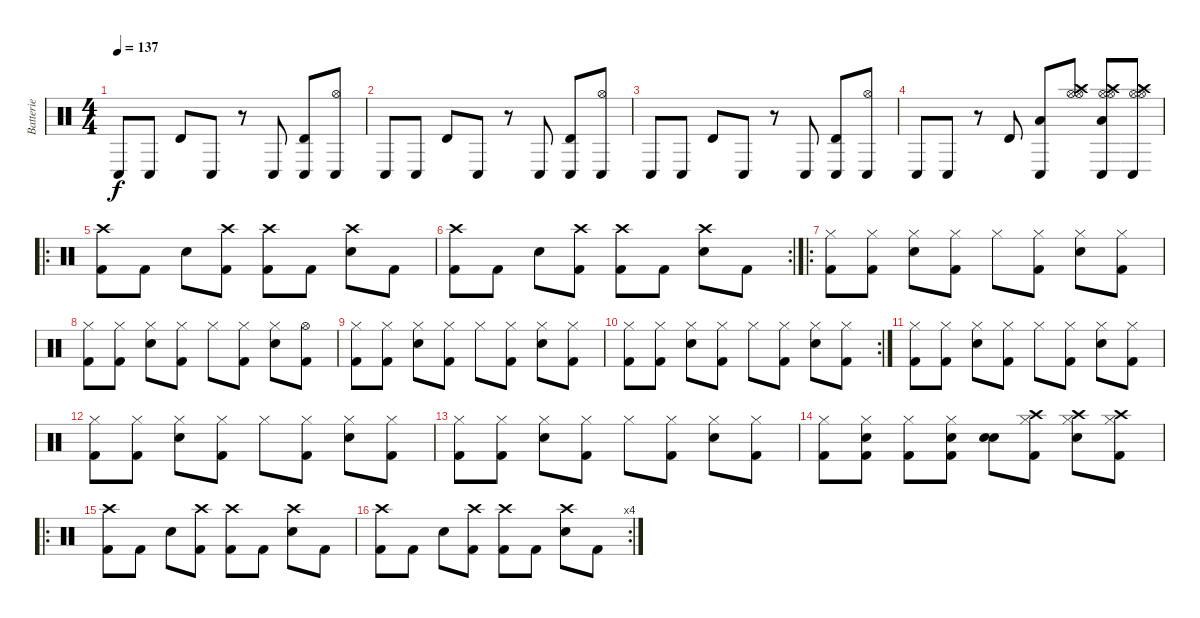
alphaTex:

\track ("Batterie" "Batterie") {instrument percussion}
\staff {score}
\articulation defaults
\ts (4 4)
\tempo 137
\clef neutral
\ks c "Conga low (hit)".8{dy f} "Conga low (hit)".8 "Timbale high (hit)".8 "Conga low (hit)".8
r.8 "Conga low (hit)".8 ("Conga low (hit)" "Timbale high (hit)").8 ("Conga low (hit)" "Hi-Hat (open)").8 |
"Conga low (hit)".8 "Conga low (hit)".8 "Timbale high (hit)".8 "Conga low (hit)".8 r.8 "Conga low (hit)".8 ("Conga low (hit)" "Timbale high (hit)").8 ("Conga low (hit)" "Hi-Hat (open)").8 |
"Conga low (hit)".8 "Conga low (hit)".8 "Timbale high (hit)".8 "Conga low (hit)".8 r.8 "Conga low (hit)".8 ("Conga low (hit)" "Timbale high (hit)").8 ("Conga low (hit)" "Hi-Hat (open)").8 |
"Conga low (hit)".8 "Conga low (hit)".8 r.8 "Timbale high (hit)".8 ("Conga low (hit)" "Low Tom (hit)").8 ("Hi-Hat (open)" "Crash high (hit)" "Hi-Hat (open)").8 ("Conga low (hit)" "Low Tom (hit)" "Crash high (hit)" "Hi-Hat (open)" "Hi-Hat (open)").8 ("Conga low (hit)" "Crash high (hit)" "Hi-Hat (open)" "Hi-Hat (open)").8 |
\ro
("Kick (hit) 2" "Crash high (hit)").8 "Kick (hit) 2".8 "Snare (hit) 2".8 ("Kick (hit) 2" "Crash high (hit)").8 ("Kick (hit) 2" "Crash high (hit)").8 "Kick (hit) 2".8 ("Snare (hit) 2" "Crash high (hit)").8 "Kick (hit) 2".8 |
\rc 2
("Kick (hit) 2" "Crash high (hit)").8 "Kick (hit) 2".8 "Snare (hit) 2".8 ("Kick (hit) 2" "Crash high (hit)").8 ("Kick (hit) 2" "Crash high (hit)").8 "Kick (hit) 2".8 ("Snare (hit) 2" "Crash high (hit)").8 "Kick (hit) 2".8 |
\ro
("Kick (hit) 2" "Hi-Hat (closed)").8 ("Kick (hit) 2" "Hi-Hat (closed)").8 ("Snare (hit) 2" "Hi-Hat (closed)").8 ("Kick (hit) 2" "Hi-Hat (closed)").8 "Hi-Hat (closed)".8 ("Kick (hit) 2" "Hi-Hat (closed)").8 ("Snare (hit) 2" "Hi-Hat (closed)").8 ("Kick (hit) 2" "Hi-Hat (closed)").8 |
("Kick (hit) 2" "Hi-Hat (closed)").8 ("Kick (hit) 2" "Hi-Hat (closed)").8 ("Snare (hit) 2" "Hi-Hat (closed)").8 ("Kick (hit) 2" "Hi-Hat (closed)").8 "Hi-Hat (closed)".8 ("Kick (hit) 2" "Hi-Hat (closed)").8 ("Snare (hit) 2" "Hi-Hat (closed)").8 ("Kick (hit) 2" "Hi-Hat (open)").8 |
("Kick (hit) 2" "Hi-Hat (closed)").8 ("Kick (hit) 2" "Hi-Hat (closed)").8 ("Snare (hit) 2" "Hi-Hat (closed)").8 ("Kick (hit) 2" "Hi-Hat (closed)").8 "Hi-Hat (closed)".8 ("Kick (hit) 2" "Hi-Hat (closed)").8 ("Snare (hit) 2" "Hi-Hat (closed)").8 ("Kick (hit) 2" "Hi-Hat (closed)").8 |
\rc 2
("Kick (hit) 2" "Hi-Hat (closed)").8 ("Kick (hit) 2" "Hi-Hat (closed)").8 ("Snare (hit) 2" "Hi-Hat (closed)").8 ("Kick (hit) 2" "Hi-Hat (closed)").8 "Hi-Hat (closed)".8 ("Kick (hit) 2" "Hi-Hat (closed)").8 ("Snare (hit) 2" "Hi-Hat (closed)").8 ("Kick (hit) 2" "Hi-Hat (closed)").8 |
("Kick (hit) 2" "Hi-Hat (closed)").8 ("Kick (hit) 2" "Hi-Hat (closed)").8 ("Snare (hit) 2" "Hi-Hat (closed)").8 ("Kick (hit) 2" "Hi-Hat (closed)").8 "Hi-Hat (closed)".8 ("Kick (hit) 2" "Hi-Hat (closed)").8 ("Snare (hit) 2" "Hi-Hat (closed)").8 ("Kick (hit) 2" "Hi-Hat (closed)").8 |
("Kick (hit) 2" "Hi-Hat (closed)").8 ("Kick (hit) 2" "Hi-Hat (closed)").8 ("Snare (hit) 2" "Hi-Hat (closed)").8 ("Kick (hit) 2" "Hi-Hat (closed)").8 "Hi-Hat (closed)".8 ("Kick (hit) 2" "Hi-Hat (closed)").8 ("Snare (hit) 2" "Hi-Hat (closed)").8 ("Kick (hit) 2" "Hi-Hat (closed)").8 |
("Kick (hit) 2" "Hi-Hat (closed)").8 ("Kick (hit) 2" "Hi-Hat (closed)").8 ("Snare (hit) 2" "Hi-Hat (closed)").8 ("Kick (hit) 2" "Hi-Hat (closed)").8 "Hi-Hat (closed)".8 ("Kick (hit) 2" "Hi-Hat (closed)").8 ("Snare (hit) 2" "Hi-Hat (closed)").8 ("Kick (hit) 2" "Hi-Hat (closed)").8 |
("Kick (hit) 2" "Hi-Hat (closed)").8 ("Kick (hit) 2" "Snare (hit) 2" "Hi-Hat (closed)").8 ("Kick (hit) 2" "Hi-Hat (closed)").8 ("Kick (hit) 2" "Snare (hit) 2" "Hi-Hat (closed)").8 ("Snare (hit) 2" "Snare (hit) 2").8 ("Kick (hit) 2" "Crash high (hit)" "Hi-Hat (closed)").8 ("Crash high (hit)" "Snare (hit) 2" "Hi-Hat (closed)").8 ("Kick (hit) 2" "Crash high (hit)" "Hi-Hat (closed)").8 |
\ro
("Kick (hit) 2" "Crash high (hit)").8 "Kick (hit) 2".8 "Snare (hit) 2".8 ("Kick (hit) 2" "Crash high (hit)").8 ("Kick (hit) 2" "Crash high (hit)").8 "Kick (hit) 2".8 ("Snare (hit) 2" "Crash high (hit)").8 "Kick (hit) 2".8 |
\rc 4
("Kick (hit) 2" "Crash high (hit)").8 "Kick (hit) 2".8 "Snare (hit) 2".8 ("Kick (hit) 2" "Crash high (hit)").8 ("Kick (hit) 2" "Crash high (hit)").8 "Kick (hit) 2".8 ("Snare (hit) 2" "Crash high (hit)").8 "Kick (hit) 2".8
